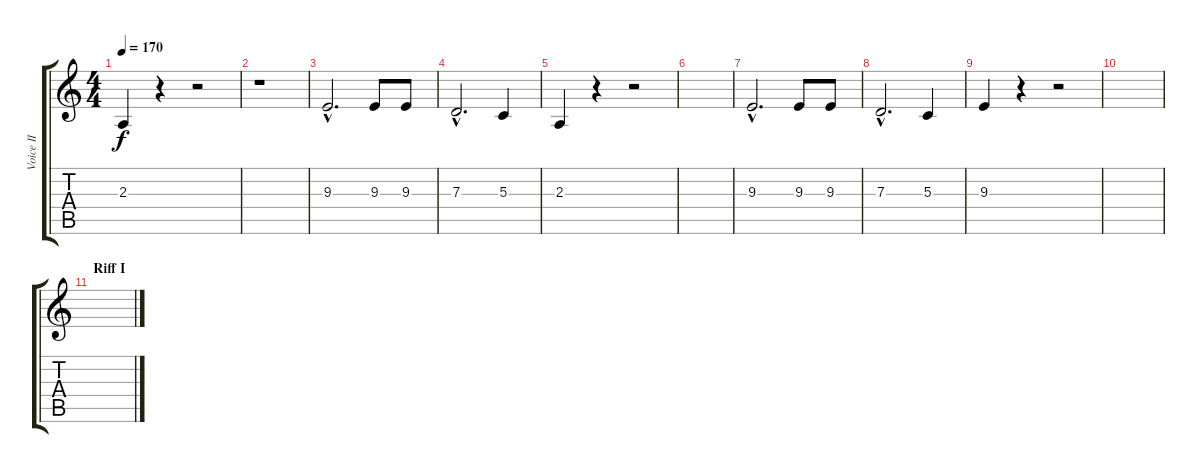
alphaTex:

\track ("Voice II" "Voice II") {instrument lead6voice}
\staff {score tabs}
\tuning (E4 B3 G3 D3 A2 E2) {hide}
\ts (4 4)
\tempo 170
\clef g2
\ks c
2.3.4{dy f} r.4 r.2 |
r.1 |
9.3{hac}.2{d} 9.3.8 9.3.8 |
7.3{hac}.2{d} 5.3.4 |
2.3.4 r.4 r.2 |
|
9.3{hac}.2{d} 9.3.8 9.3.8 |
7.3{hac}.2{d} 5.3.4 |
9.3.4 r.4 r.2 |
|
\section ("" "Riff I")
